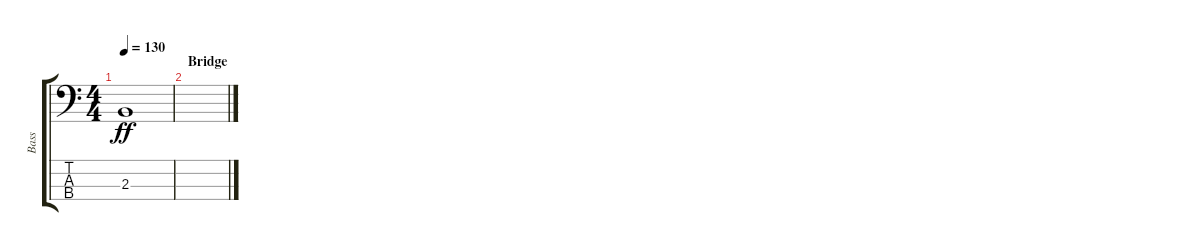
\track ("Bass" "Bass") {instrument electricbassfinger}
\staff {score tabs}
\tuning (G2 D2 A1 E1) {hide}
\ts (4 4)
\tempo 130
\clef f4
\ks c
2.3.1{dy ff} |
\section ("" "Bridge")
